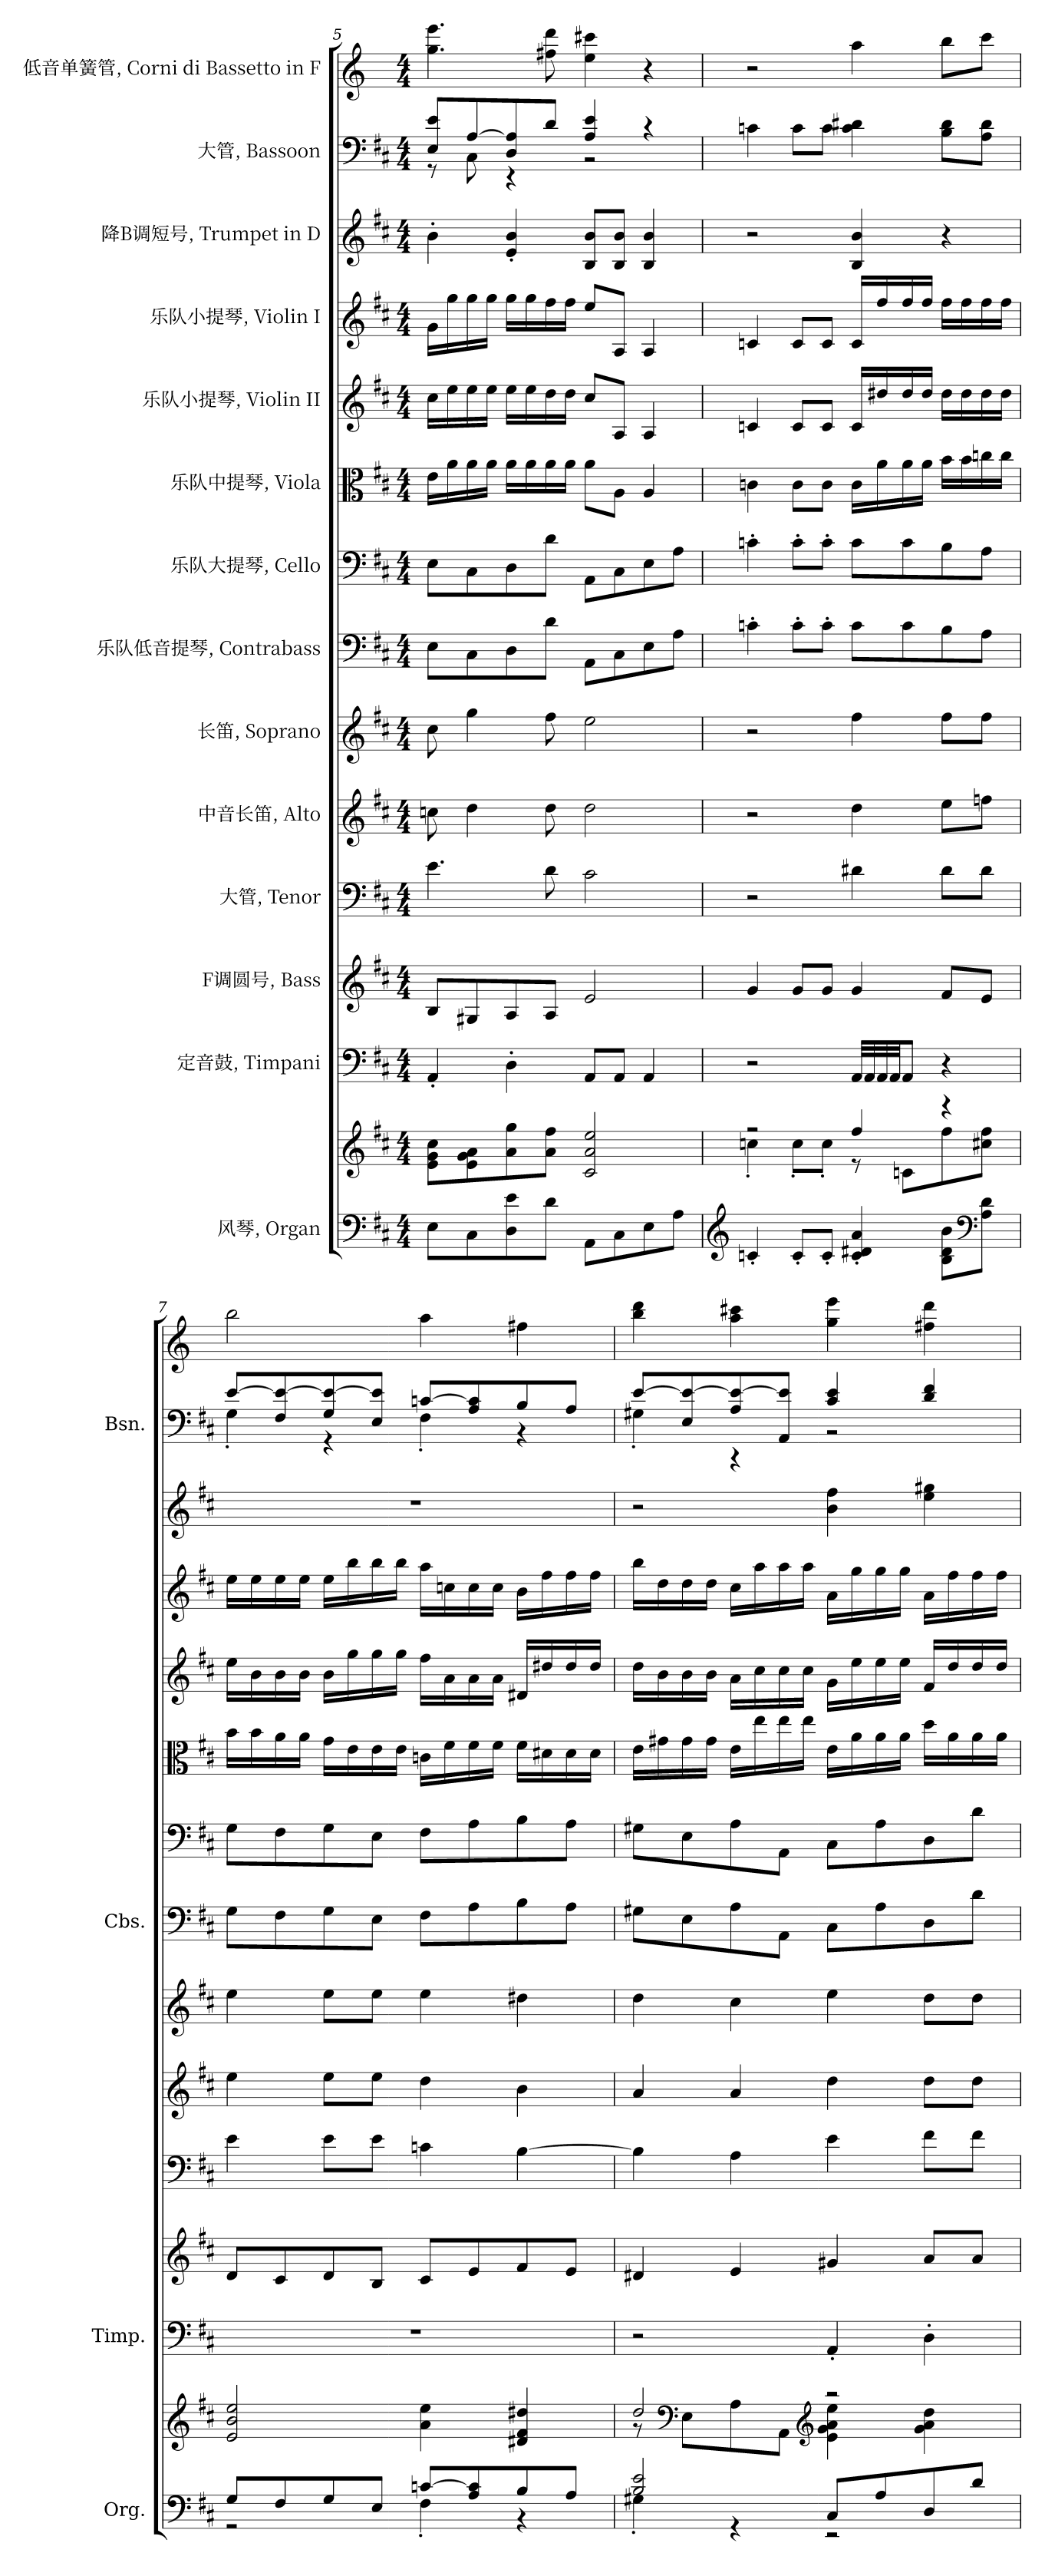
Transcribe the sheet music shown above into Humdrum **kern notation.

**kern	**kern	**kern	**kern	**kern	**kern	**kern	**kern	**kern	**kern	**kern	**kern	**kern	**kern	**kern
*part14	*part14	*part13	*part12	*part11	*part10	*part9	*part8	*part7	*part6	*part5	*part4	*part3	*part2	*part1
*staff15	*staff14	*staff13	*staff12	*staff11	*staff10	*staff9	*staff8	*staff7	*staff6	*staff5	*staff4	*staff3	*staff2	*staff1
*I"风琴, Organ	*	*I"定音鼓, Timpani	*I"F调圆号, Bass	*I"大管, Tenor	*I"中音长笛, Alto	*I"长笛, Soprano	*I"乐队低音提琴, Contrabass	*I"乐队大提琴, Cello	*I"乐队中提琴, Viola	*I"乐队小提琴, Violin II	*I"乐队小提琴, Violin I	*I"降B调短号, Trumpet in D	*I"大管, Bassoon	*I"低音单簧管, Corni di Bassetto in F
*I'Org.	*	*I'Timp.	*	*	*	*	*I'Cbs.	*	*	*	*	*	*I'Bsn.	*
*clefF4	*clefG2	*clefF4	*clefG2	*clefF4	*clefG2	*clefG2	*clefF4	*clefF4	*clefC3	*clefG2	*clefG2	*clefG2	*clefF4	*clefG2
*	*	*	*ITrd4c7	*	*ITrd3c5	*	*ITrd7c12	*	*	*	*	*ITrd1c2	*	*ITrd8c14
*k[f#c#]	*k[f#c#]	*k[f#c#]	*k[f#]	*k[f#c#]	*k[f#c#g#]	*k[f#c#]	*k[f#c#]	*k[f#c#]	*k[f#c#]	*k[f#c#]	*k[f#c#]	*k[]	*k[f#c#]	*k[]
*M4/4	*M4/4	*M4/4	*M4/4	*M4/4	*M4/4	*M4/4	*M4/4	*M4/4	*M4/4	*M4/4	*M4/4	*M4/4	*M4/4	*M4/4
=5	=5	=5	=5	=5	=5	=5	=5	=5	=5	=5	=5	=5	=5	=5
*	*	*	*	*	*	*	*	*	*	*	*	*	*^	*
8E\L	8e\ 8g\ 8cc#\L	4AA'/	8E/L	4.e\	8gn\	8cc#\	8EE\L	8E\L	16e\LL	16cc#\LL	16g\LL	4a'\	8E/ 8e/L	8r	4.g\ 4.ee\
.	.	.	.	.	.	.	.	.	16a\	16ee\	16gg\	.	.	.	.
8C#\	8e\ 8g\ 8a\	.	8C#X/	.	4a\	4gg\	8CC#\	8C#\	16a\	16ee\	16gg\	.	[8A/	8C#\	.
.	.	.	.	.	.	.	.	.	16a\JJ	16ee\JJ	16gg\JJ	.	.	.	.
8D\ 8e\	8a\ 8gg\	4D'\	8D/	.	.	.	8DD\	8D\	16a\LL	16ee\LL	16gg\LL	4d/' 4a/'	8D/ 8A/]	4r	.
.	.	.	.	.	.	.	.	.	16a\	16ee\	16gg\	.	.	.	.
8d\J	8a\ 8ff#\J	.	8D/J	8d\	8a\	8ff#\	8D\J	8d\J	16a\	16dd\	16ff#\	.	8d/J	.	8f#X\ 8dd\
.	.	.	.	.	.	.	.	.	16a\JJ	16dd\JJ	16ff#\JJ	.	.	.	.
8AA\L	2c#/ 2a/ 2ee/	8AA/L	2A/	2c#\	2a\	2ee\	8AAA\L	8AA\L	8a\L	8cc#/L	8ee/L	8A/ 8a/L	4A/ 4e/	2r	4e\ 4cc#X\
8C#\	.	8AA/J	.	.	.	.	8CC#\	8C#\	8A\J	8A/J	8A/J	8A/ 8a/J	.	.	.
8E\	.	4AA/	.	.	.	.	8EE\	8E\	4A/	4A/	4A/	4A/ 4a/	4r	.	4r
8A\J	.	.	.	.	.	.	8AA\J	8A\J	.	.	.	.	.	.	.
*	*	*	*	*	*	*	*	*	*	*	*	*	*v	*v	*
!!LO:PB:g=z
=6	=6	=6	=6	=6	=6	=6	=6	=6	=6	=6	=6	=6	=6	=6
*clefG2	*	*	*	*	*	*	*	*	*	*	*	*	*	*
*	*^	*	*	*	*	*	*	*	*	*	*	*	*	*
4cn'/	2r	4ccn'\	2r	4c/	2r	2r	2r	4Cn'\	4cn'\	4cn\	4cn/	4cn/	2r	4cn\	2r
8c'/L	.	8cc'\L	.	8c/L	.	.	.	8C'\L	8c'\L	8c\L	8c/L	8c/L	.	8c\L	.
8c'/J	.	8cc'\J	.	8c/J	.	.	.	8C'\J	8c'\J	8c\J	8c/J	8c/J	.	8c\J	.
4c/' 4d#X/' 4a/'	4ff#/	8r	32AA/LLL	4c/	4d#X\	4a\	4ff#\	8C\L	8c\L	16c\LL	16c/LL	16c/LL	4A/ 4a/	4c\ 4d#X\	4a\
.	.	.	32AA/	.	.	.	.	.	.	.	.	.	.	.	.
.	.	.	32AA/	.	.	.	.	.	.	16a\	16dd#X/	16ff#/	.	.	.
.	.	.	32AA/JJ	.	.	.	.	.	.	.	.	.	.	.	.
.	.	8cn\L	8AA/J	.	.	.	.	8C\	8c\	16a\	16dd#/	16ff#/	.	.	.
.	.	.	.	.	.	.	.	.	.	16a\JJ	16dd#/JJ	16ff#/JJ	.	.	.
8B\ 8d#\ 8b\L	4r	8ff#\	4r	8B/L	8d#\L	8b\L	8ff#\L	8BB\	8B\	16b\LL	16dd#\LL	16ff#\LL	4r	8B\ 8d#\L	8b\L
.	.	.	.	.	.	.	.	.	.	16b\	16dd#\	16ff#\	.	.	.
*clefF4	*	*	*	*	*	*	*	*	*	*	*	*	*	*	*
8A\ 8d#\J	.	8cc#X\ 8ff#\J	.	8A/J	8d#\J	8ccn\J	8ff#\J	8AA\J	8A\J	16ccn\	16dd#\	16ff#\	.	8A\ 8d#\J	8cc\J
.	.	.	.	.	.	.	.	.	.	16cc\JJ	16dd#\JJ	16ff#\JJ	.	.	.
*	*v	*v	*	*	*	*	*	*	*	*	*	*	*	*	*
=7	=7	=7	=7	=7	=7	=7	=7	=7	=7	=7	=7	=7	=7	=7
*^	*	*	*	*	*	*	*	*	*	*	*	*	*^	*
8G/L	2r	2e/ 2b/ 2ee/	1r	8G/L	4e\	4b\	4ee\	8GG\L	8G\L	16b\LL	16ee\LL	16ee\LL	1r	[8e/L	4G'\	2b\
.	.	.	.	.	.	.	.	.	.	16b\	16b\	16ee\	.	.	.	.
8F#/	.	.	.	8F#/	.	.	.	8FF#\	8F#\	16a\	16b\	16ee\	.	8F#/ 8e/_	.	.
.	.	.	.	.	.	.	.	.	.	16a\JJ	16b\JJ	16ee\JJ	.	.	.	.
8G/	.	.	.	8G/	8e\L	8b\L	8ee\L	8GG\	8G\	16g\LL	16b\LL	16ee\LL	.	8G/ 8e/_	4r	.
.	.	.	.	.	.	.	.	.	.	16e\	16gg\	16bb\	.	.	.	.
8E/J	.	.	.	8E/J	8e\J	8b\J	8ee\J	8EE\J	8E\J	16e\	16gg\	16bb\	.	8E/ 8e/]J	.	.
.	.	.	.	.	.	.	.	.	.	16e\JJ	16gg\JJ	16bb\JJ	.	.	.	.
[8cn/L	4F#'\	4a\ 4ee\	.	8F#/L	4cn\	4a\	4ee\	8FF#\L	8F#\L	16cn\LL	16ff#\LL	16aa\LL	.	[8cn/L	4F#'\	4a\
.	.	.	.	.	.	.	.	.	.	16f#\	16a\	16ccn\	.	.	.	.
8A/ 8c/]	.	.	.	8A/	.	.	.	8AA\	8A\	16f#\	16a\	16cc\	.	8A/ 8c/]	.	.
.	.	.	.	.	.	.	.	.	.	16f#\JJ	16a\JJ	16cc\JJ	.	.	.	.
8B/	4r	4d#X/ 4f#/ 4dd#X/	.	8B/	[4B\	4f#\	4dd#X\	8BB\	8B\	16f#\LL	16d#X/LL	16b\LL	.	8B/	4r	4f#X\
.	.	.	.	.	.	.	.	.	.	16d#X\	16dd#X/	16ff#\	.	.	.	.
8A/J	.	.	.	8A/J	.	.	.	8AA\J	8A\J	16d#\	16dd#/	16ff#\	.	8A/J	.	.
.	.	.	.	.	.	.	.	.	.	16d#\JJ	16dd#/JJ	16ff#\JJ	.	.	.	.
!!LO:PB:g=z
=8	=8	=8	=8	=8	=8	=8	=8	=8	=8	=8	=8	=8	=8	=8	=8	=8
*	*	*^	*	*	*	*	*	*	*	*	*	*	*	*	*	*
2B/ 2e/	4G#X'\	2dd/	8r	2r	4G#X/	4B\]	4e/	4dd\	8GG#X\L	8G#X\L	16e\LL	16dd\LL	16bb\LL	2r	[8e/L	4G#X'\	4b\ 4dd\
.	.	.	.	.	.	.	.	.	.	.	16g#X\	16b\	16dd\	.	.	.	.
*	*	*clefF4	*	*	*	*	*	*	*	*	*	*	*	*	*	*	*
.	.	.	8E\L	.	.	.	.	.	8EE\	8E\	16g#\	16b\	16dd\	.	8E/ 8e/_	.	.
.	.	.	.	.	.	.	.	.	.	.	16g#\JJ	16b\JJ	16dd\JJ	.	.	.	.
.	4r	.	8A\	.	4A/	4A\	4e/	4cc#\	8AA\	8A\	16e\LL	16a\LL	16cc#\LL	.	8A/ 8e/_	4r	4a\ 4cc#X\
.	.	.	.	.	.	.	.	.	.	.	16ee\	16cc#\	16aa\	.	.	.	.
.	.	.	8AA\J	.	.	.	.	.	8AAA\J	8AA\J	16ee\	16cc#\	16aa\	.	8AA/ 8e/]J	.	.
.	.	.	.	.	.	.	.	.	.	.	16ee\JJ	16cc#\JJ	16aa\JJ	.	.	.	.
*	*	*clefG2	*	*	*	*	*	*	*	*	*	*	*	*	*	*	*
8C#/L	2r	2r	4e\ 4g\ 4a\ 4ee\	4AA'/	4c#X/	4e\	4a\	4ee\	8CC#\L	8C#\L	16e\LL	16g\LL	16a\LL	4a\ 4ee\	4c#/ 4e/	2r	4g\ 4ee\
.	.	.	.	.	.	.	.	.	.	.	16a\	16ee\	16gg\	.	.	.	.
8A/	.	.	.	.	.	.	.	.	8AA\	8A\	16a\	16ee\	16gg\	.	.	.	.
.	.	.	.	.	.	.	.	.	.	.	16a\JJ	16ee\JJ	16gg\JJ	.	.	.	.
8D/	.	.	4g\ 4a\ 4dd\	4D'\	8d/L	8f#\L	8a\L	8dd\L	8DD\	8D\	16dd\LL	16f#/LL	16a\LL	4dd\ 4ff#X\	4d/ 4f#/	.	4f#X\ 4dd\
.	.	.	.	.	.	.	.	.	.	.	16a\	16dd/	16ff#\	.	.	.	.
8d/J	.	.	.	.	8d/J	8f#\J	8a\J	8dd\J	8D\J	8d\J	16a\	16dd/	16ff#\	.	.	.	.
.	.	.	.	.	.	.	.	.	.	.	16a\JJ	16dd/JJ	16ff#\JJ	.	.	.	.
*v	*v	*	*	*	*	*	*	*	*	*	*	*	*	*	*v	*v	*
*	*v	*v	*	*	*	*	*	*	*	*	*	*	*	*	*
=	=	=	=	=	=	=	=	=	=	=	=	=	=	=
*-	*-	*-	*-	*-	*-	*-	*-	*-	*-	*-	*-	*-	*-	*-
